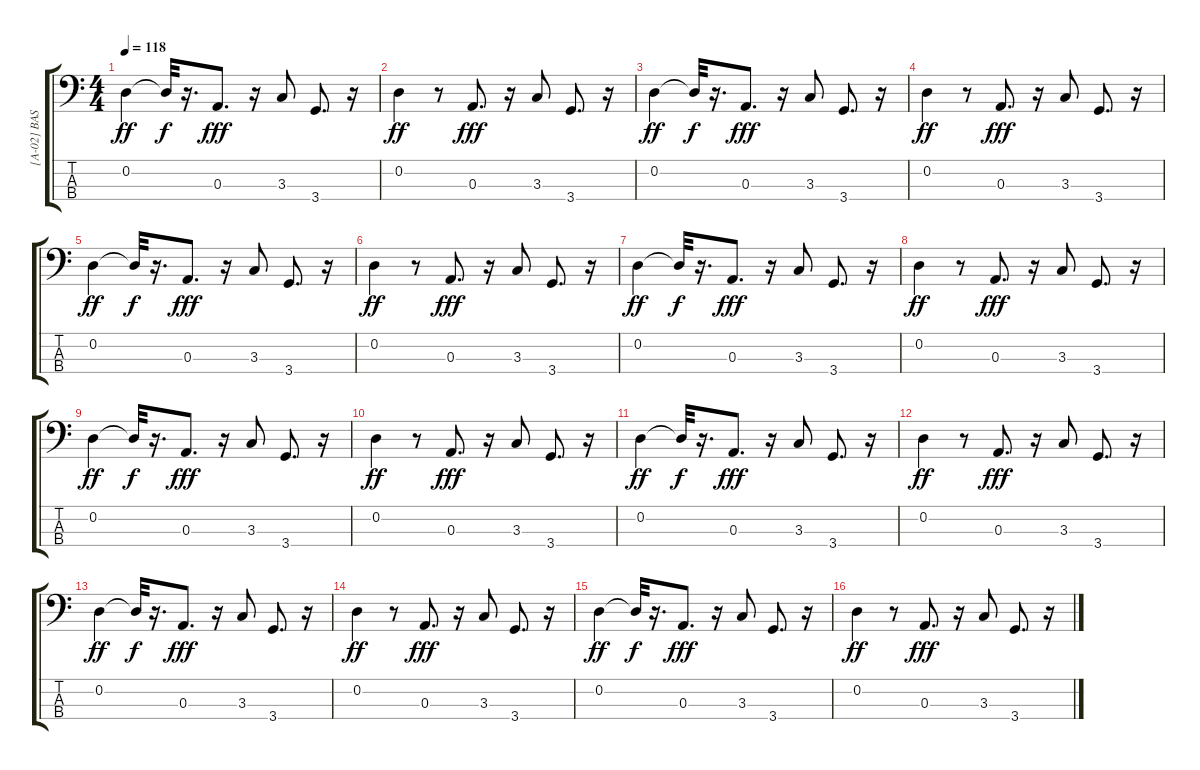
\track ("[A-02] BASS" "[A-02] BAS") {instrument electricbassfinger}
\staff {score tabs}
\tuning (G2 D2 A1 E1) {hide}
\ts (4 4)
\tempo 118
\clef f4
\ks c
0.2.4{dy ff} 0.2{t}.32{dy f} r.16{d} 0.3.8{d dy fff} r.16 3.3.8 3.4.8{d} r.16 |
0.2.4{dy ff} r.8 0.3.8{d dy fff} r.16 3.3.8 3.4.8{d} r.16 |
0.2.4{dy ff} 0.2{t}.32{dy f} r.16{d} 0.3.8{d dy fff} r.16 3.3.8 3.4.8{d} r.16 |
0.2.4{dy ff} r.8 0.3.8{d dy fff} r.16 3.3.8 3.4.8{d} r.16 |
0.2.4{dy ff} 0.2{t}.32{dy f} r.16{d} 0.3.8{d dy fff} r.16 3.3.8 3.4.8{d} r.16 |
0.2.4{dy ff} r.8 0.3.8{d dy fff} r.16 3.3.8 3.4.8{d} r.16 |
0.2.4{dy ff} 0.2{t}.32{dy f} r.16{d} 0.3.8{d dy fff} r.16 3.3.8 3.4.8{d} r.16 |
0.2.4{dy ff} r.8 0.3.8{d dy fff} r.16 3.3.8 3.4.8{d} r.16 |
0.2.4{dy ff} 0.2{t}.32{dy f} r.16{d} 0.3.8{d dy fff} r.16 3.3.8 3.4.8{d} r.16 |
0.2.4{dy ff} r.8 0.3.8{d dy fff} r.16 3.3.8 3.4.8{d} r.16 |
0.2.4{dy ff} 0.2{t}.32{dy f} r.16{d} 0.3.8{d dy fff} r.16 3.3.8 3.4.8{d} r.16 |
0.2.4{dy ff} r.8 0.3.8{d dy fff} r.16 3.3.8 3.4.8{d} r.16 |
0.2.4{dy ff} 0.2{t}.32{dy f} r.16{d} 0.3.8{d dy fff} r.16 3.3.8 3.4.8{d} r.16 |
0.2.4{dy ff} r.8 0.3.8{d dy fff} r.16 3.3.8 3.4.8{d} r.16 |
0.2.4{dy ff} 0.2{t}.32{dy f} r.16{d} 0.3.8{d dy fff} r.16 3.3.8 3.4.8{d} r.16 |
0.2.4{dy ff} r.8 0.3.8{d dy fff} r.16 3.3.8 3.4.8{d} r.16
